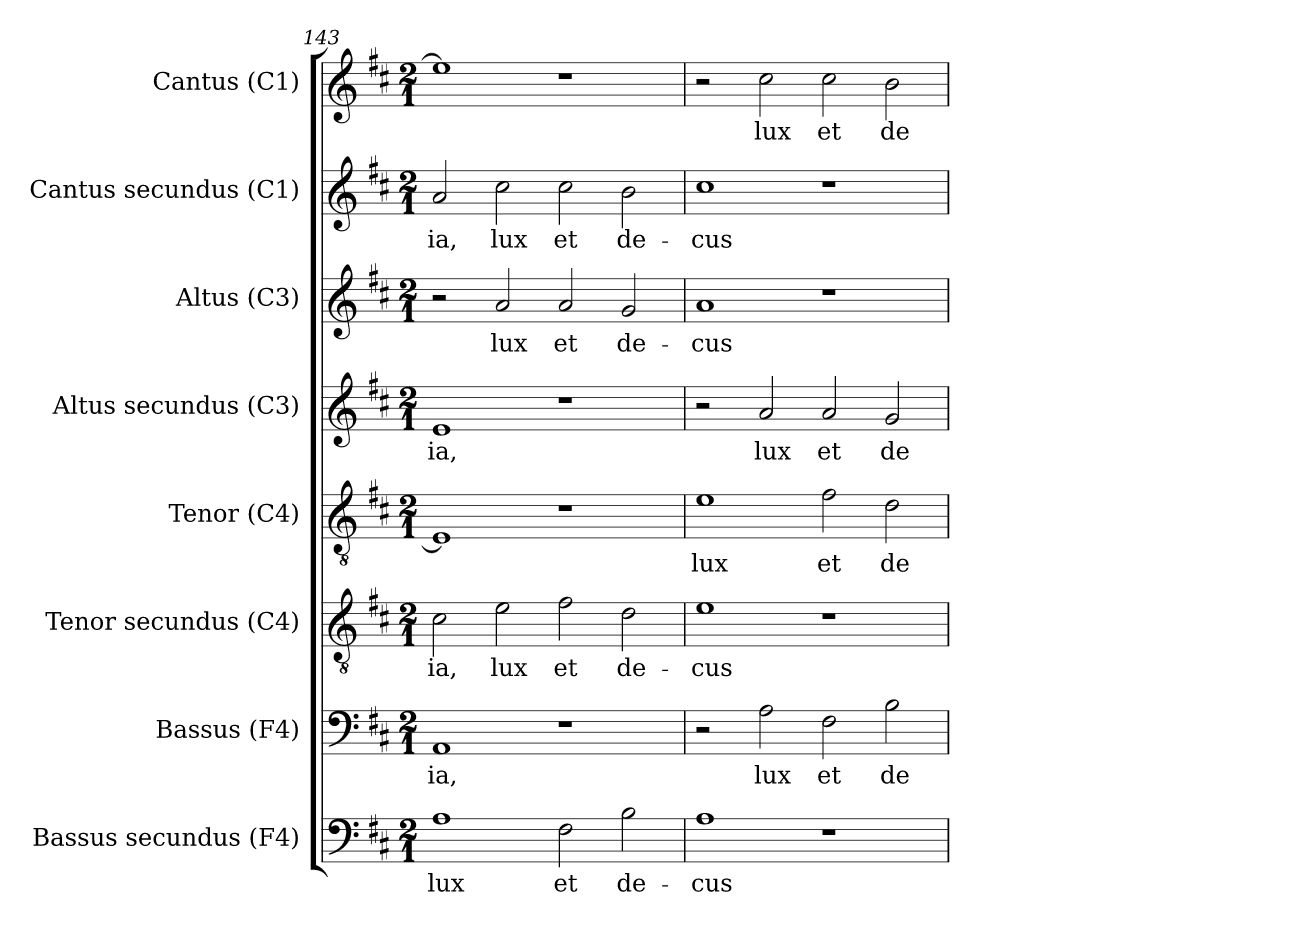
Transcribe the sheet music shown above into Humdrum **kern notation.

**kern	**text	**kern	**text	**kern	**text	**kern	**text	**kern	**text	**kern	**text	**kern	**text	**kern	**text
*part8	*part8	*part7	*part7	*part6	*part6	*part5	*part5	*part4	*part4	*part3	*part3	*part2	*part2	*part1	*part1
*staff8	*staff8	*staff7	*staff7	*staff6	*staff6	*staff5	*staff5	*staff4	*staff4	*staff3	*staff3	*staff2	*staff2	*staff1	*staff1
*I"Bassus secundus (F4)	*	*I"Bassus (F4)	*	*I"Tenor secundus (C4)	*	*I"Tenor (C4)	*	*I"Altus secundus (C3)	*	*I"Altus (C3)	*	*I"Cantus secundus (C1)	*	*I"Cantus (C1)	*
*I'B2	*	*I'B.	*	*I'T2	*	*I'T.	*	*I'A2	*	*I'A.	*	*I'C2	*	*I'C.	*
*clefF4	*	*clefF4	*	*clefGv2	*	*clefGv2	*	*clefG2	*	*clefG2	*	*clefG2	*	*clefG2	*
*	*	*	*	*	*	*ITrd7c12	*	*	*	*	*	*	*	*	*
*k[f#c#]	*	*k[f#c#]	*	*k[f#c#]	*	*k[f#c#]	*	*k[f#c#]	*	*k[f#c#]	*	*k[f#c#]	*	*k[f#c#]	*
*D:	*	*D:	*	*D:	*	*D:	*	*D:	*	*D:	*	*D:	*	*D:	*
*M2/1	*	*M2/1	*	*M2/1	*	*M2/1	*	*M2/1	*	*M2/1	*	*M2/1	*	*M2/1	*
=143	=143	=143	=143	=143	=143	=143	=143	=143	=143	=143	=143	=143	=143	=143	=143
!	!LO:LY:b:color=#000000	!	!	!	!	!	!	!	!	!	!	!	!	!	!
!	!	!	!LO:LY:b:color=#000000	!	!	!	!	!	!	!	!	!	!	!	!
!	!	!	!	!	!LO:LY:b:color=#000000	!	!	!	!	!	!	!	!	!	!
!	!	!	!	!	!	!	!	!	!LO:LY:b:color=#000000	!	!	!	!	!	!
!	!	!	!	!	!	!	!	!	!	!	!	!	!LO:LY:b:color=#000000	!	!
1Ai	lux	1AAi	-ia,	2c#i\	-ia,	1EEi]	.	1ei	-ia,	2r	.	2ai/	-ia,	1eei]	.
!	!	!	!	!	!LO:LY:b:color=#000000	!	!	!	!	!	!	!	!	!	!
!	!	!	!	!	!	!	!	!	!	!	!LO:LY:b:color=#000000	!	!	!	!
!	!	!	!	!	!	!	!	!	!	!	!	!	!LO:LY:b:color=#000000	!	!
.	.	.	.	2ei\	lux	.	.	.	.	2ai/	lux	2cc#i\	lux	.	.
!	!LO:LY:b:color=#000000	!	!	!	!	!	!	!	!	!	!	!	!	!	!
!	!	!	!	!	!LO:LY:b:color=#000000	!	!	!	!	!	!	!	!	!	!
!	!	!	!	!	!	!	!	!	!	!	!LO:LY:b:color=#000000	!	!	!	!
!	!	!	!	!	!	!	!	!	!	!	!	!	!LO:LY:b:color=#000000	!	!
2F#i\	et	1r	.	2f#i\	et	1r	.	1r	.	2ai/	et	2cc#i\	et	1r	.
!	!LO:LY:b:color=#000000	!	!	!	!	!	!	!	!	!	!	!	!	!	!
!	!	!	!	!	!LO:LY:b:color=#000000	!	!	!	!	!	!	!	!	!	!
!	!	!	!	!	!	!	!	!	!	!	!LO:LY:b:color=#000000	!	!	!	!
!	!	!	!	!	!	!	!	!	!	!	!	!	!LO:LY:b:color=#000000	!	!
2Bi\	de-	.	.	2di\	de-	.	.	.	.	2gi/	de-	2bi\	de-	.	.
=144	=144	=144	=144	=144	=144	=144	=144	=144	=144	=144	=144	=144	=144	=144	=144
!	!LO:LY:b:color=#000000	!	!	!	!	!	!	!	!	!	!	!	!	!	!
!	!	!	!	!	!LO:LY:b:color=#000000	!	!	!	!	!	!	!	!	!	!
!	!	!	!	!	!	!	!LO:LY:b:color=#000000	!	!	!	!	!	!	!	!
!	!	!	!	!	!	!	!	!	!	!	!LO:LY:b:color=#000000	!	!	!	!
!	!	!	!	!	!	!	!	!	!	!	!	!	!LO:LY:b:color=#000000	!	!
1Ai	-cus	2r	.	1ei	-cus	1Ei	lux	2r	.	1ai	-cus	1cc#i	-cus	2r	.
!	!	!	!LO:LY:b:color=#000000	!	!	!	!	!	!	!	!	!	!	!	!
!	!	!	!	!	!	!	!	!	!LO:LY:b:color=#000000	!	!	!	!	!	!
!	!	!	!	!	!	!	!	!	!	!	!	!	!	!	!LO:LY:b:color=#000000
.	.	2Ai\	lux	.	.	.	.	2ai/	lux	.	.	.	.	2cc#i\	lux
!	!	!	!LO:LY:b:color=#000000	!	!	!	!	!	!	!	!	!	!	!	!
!	!	!	!	!	!	!	!LO:LY:b:color=#000000	!	!	!	!	!	!	!	!
!	!	!	!	!	!	!	!	!	!LO:LY:b:color=#000000	!	!	!	!	!	!
!	!	!	!	!	!	!	!	!	!	!	!	!	!	!	!LO:LY:b:color=#000000
1r	.	2F#i\	et	1r	.	2F#i\	et	2ai/	et	1r	.	1r	.	2cc#i\	et
!	!	!	!LO:LY:b:color=#000000	!	!	!	!	!	!	!	!	!	!	!	!
!	!	!	!	!	!	!	!LO:LY:b:color=#000000	!	!	!	!	!	!	!	!
!	!	!	!	!	!	!	!	!	!LO:LY:b:color=#000000	!	!	!	!	!	!
!	!	!	!	!	!	!	!	!	!	!	!	!	!	!	!LO:LY:b:color=#000000
.	.	2Bi\	de-	.	.	2Di\	de-	2gi/	de-	.	.	.	.	2bi\	de-
=	=	=	=	=	=	=	=	=	=	=	=	=	=	=	=
*-	*-	*-	*-	*-	*-	*-	*-	*-	*-	*-	*-	*-	*-	*-	*-
